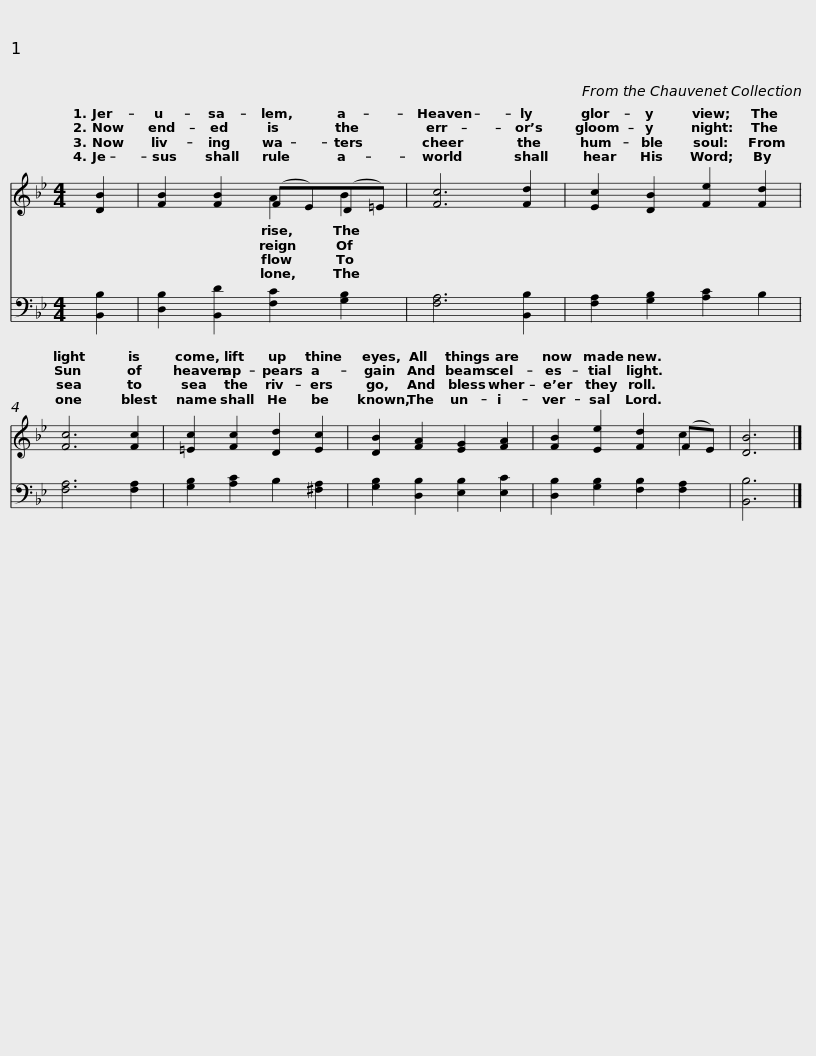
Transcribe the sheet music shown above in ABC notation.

X:1
%%score ( 1 2 ) 3
L:1/8
M:4/4
I:linebreak $
K:Bb
V:1 treble
V:2 treble
V:3 bass
V:1
 [DB]2 | [FB]2 [FB]2 (FE)(D=E) | [Fc]6 [Fd]2 | [Ec]2 [DB]2 [Fe]2 [Fd]2 |$ [Fc]6 [Fc]2 | %5
 [=Ec]2 [Fc]2 [Dd]2 [Ec]2 | [DB]2 [FA]2 [EG]2 [FA]2 |$ [FB]2 [Ee]2 [Fd]2 (FE) | [DB]6 |] %9
V:2
 x2 | x4 A2 B2 | x8 | x8 |$ x8 | %5
 x8 | x8 |$ x6 c2 | x6 |] %9
V:3
 [B,,B,]2 | [D,B,]2 [B,,D]2 [F,C]2 [G,B,]2 | [F,A,]6 [B,,B,]2 | [F,A,]2 [G,B,]2 [A,C]2 B,2 |$ [F,A,]6 [F,A,]2 | %5
 [G,B,]2 [A,C]2 B,2 [^F,A,]2 | [G,B,]2 [D,B,]2 [E,B,]2 [E,C]2 |$ [D,B,]2 [G,B,]2 [F,B,]2 [F,A,]2 | [B,,B,]6 |] %9
